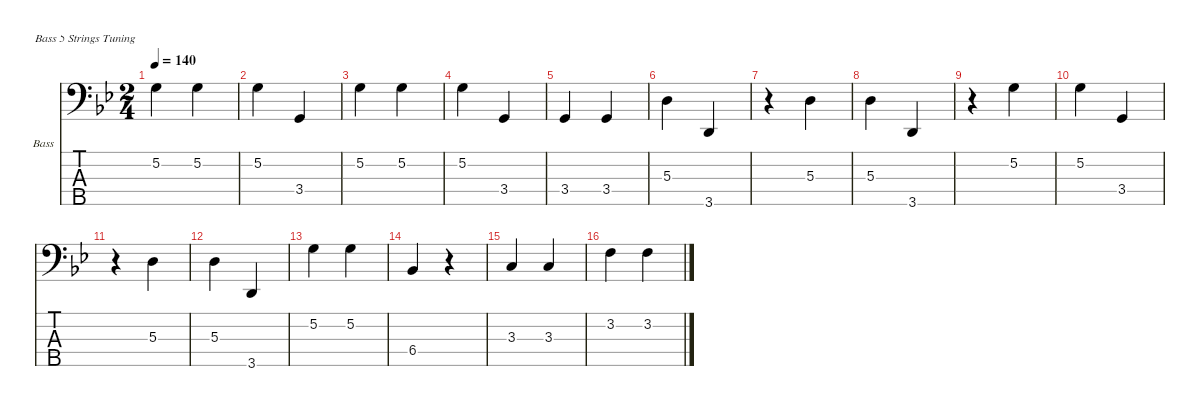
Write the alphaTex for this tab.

\defaultSystemsLayout 4
\hideDynamics
\bracketExtendMode nobrackets
\firstSystemTrackNameOrientation horizontal
\otherSystemsTrackNameOrientation horizontal
\track ("Electric Bass" "Bass") {instrument electricbassfinger}
\staff {score tabs}
\tuning (G2 D2 A1 E1 B0)
\ts (2 4)
\tempo 140
\clef f4
\ks gminor
5.2.4{dy f} 5.2.4 |
5.2.4 3.4.4 |
5.2.4 5.2.4 |
5.2.4 3.4.4 |
3.4.4 3.4.4 |
5.3.4 3.5.4 |
r.4 5.3.4 |
5.3.4 3.5.4 |
r.4 5.2.4 |
5.2.4 3.4.4 |
r.4 5.3.4 |
5.3.4 3.5.4 |
5.2.4 5.2.4 |
6.4.4 r.4 |
3.3.4 3.3.4 |
3.2.4 3.2.4
